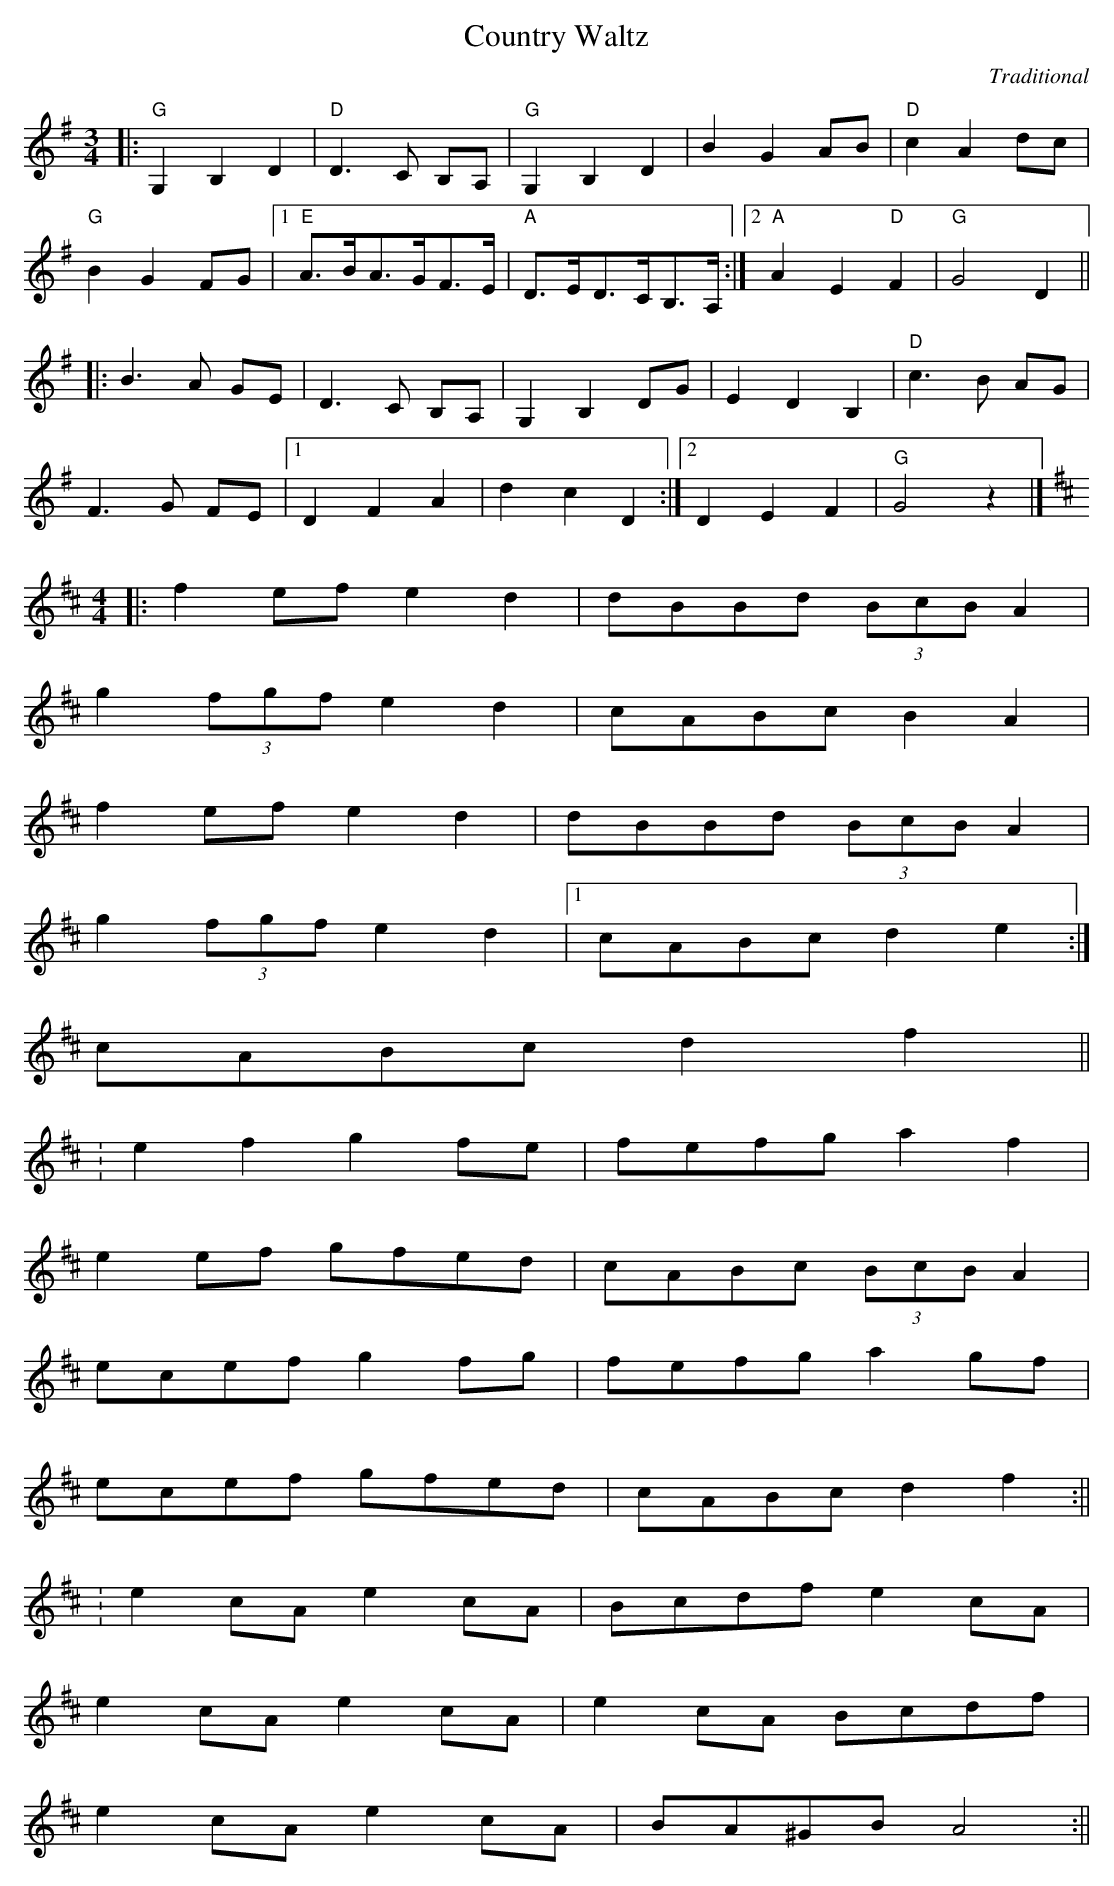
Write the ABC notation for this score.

X:1
T:Country Waltz
C:Traditional
M:3/4
L:1/8
K:G
|:"G"G,2B,2D2|"D"D3C B,A,|"G"G,2B,2D2|B2G2AB|"D"c2A2dc|
"G"B2G2FG|1"E"A>BA>GF>E|"A"D>ED>CB,>A,:|2"A"A2E2"D"F2|"G"G4D2||
|:B3A GE|D3C B,A,|G,2B,2DG|E2D2B,2|"D"c3B AG|
F3G FE|1D2F2A2|d2c2D2:|2D2E2F2|"G"G4z2|]
K:Dmaj
L:1/8
M:4/4
|:f2 ef e2d2|dBBd (3BcB A2|
g2 (3fgf e2d2|cABc B2A2|
f2 ef e2d2|dBBd (3BcB A2|
g2 (3fgf e2d2|1cABc d2e2:|
2cABc d2f2||
:e2f2g2 fe|fefg a2f2|
e2 ef gfed|cABc (3BcB A2|
ecef g2 fg|fefg a2 gf|
ecef gfed|cABc d2f2:||
:e2 cA e2 cA|Bcdf e2 cA|
e2 cA e2 cA|e2 cA Bcdf|
e2 cA e2 cA|BA^GB A4:||
